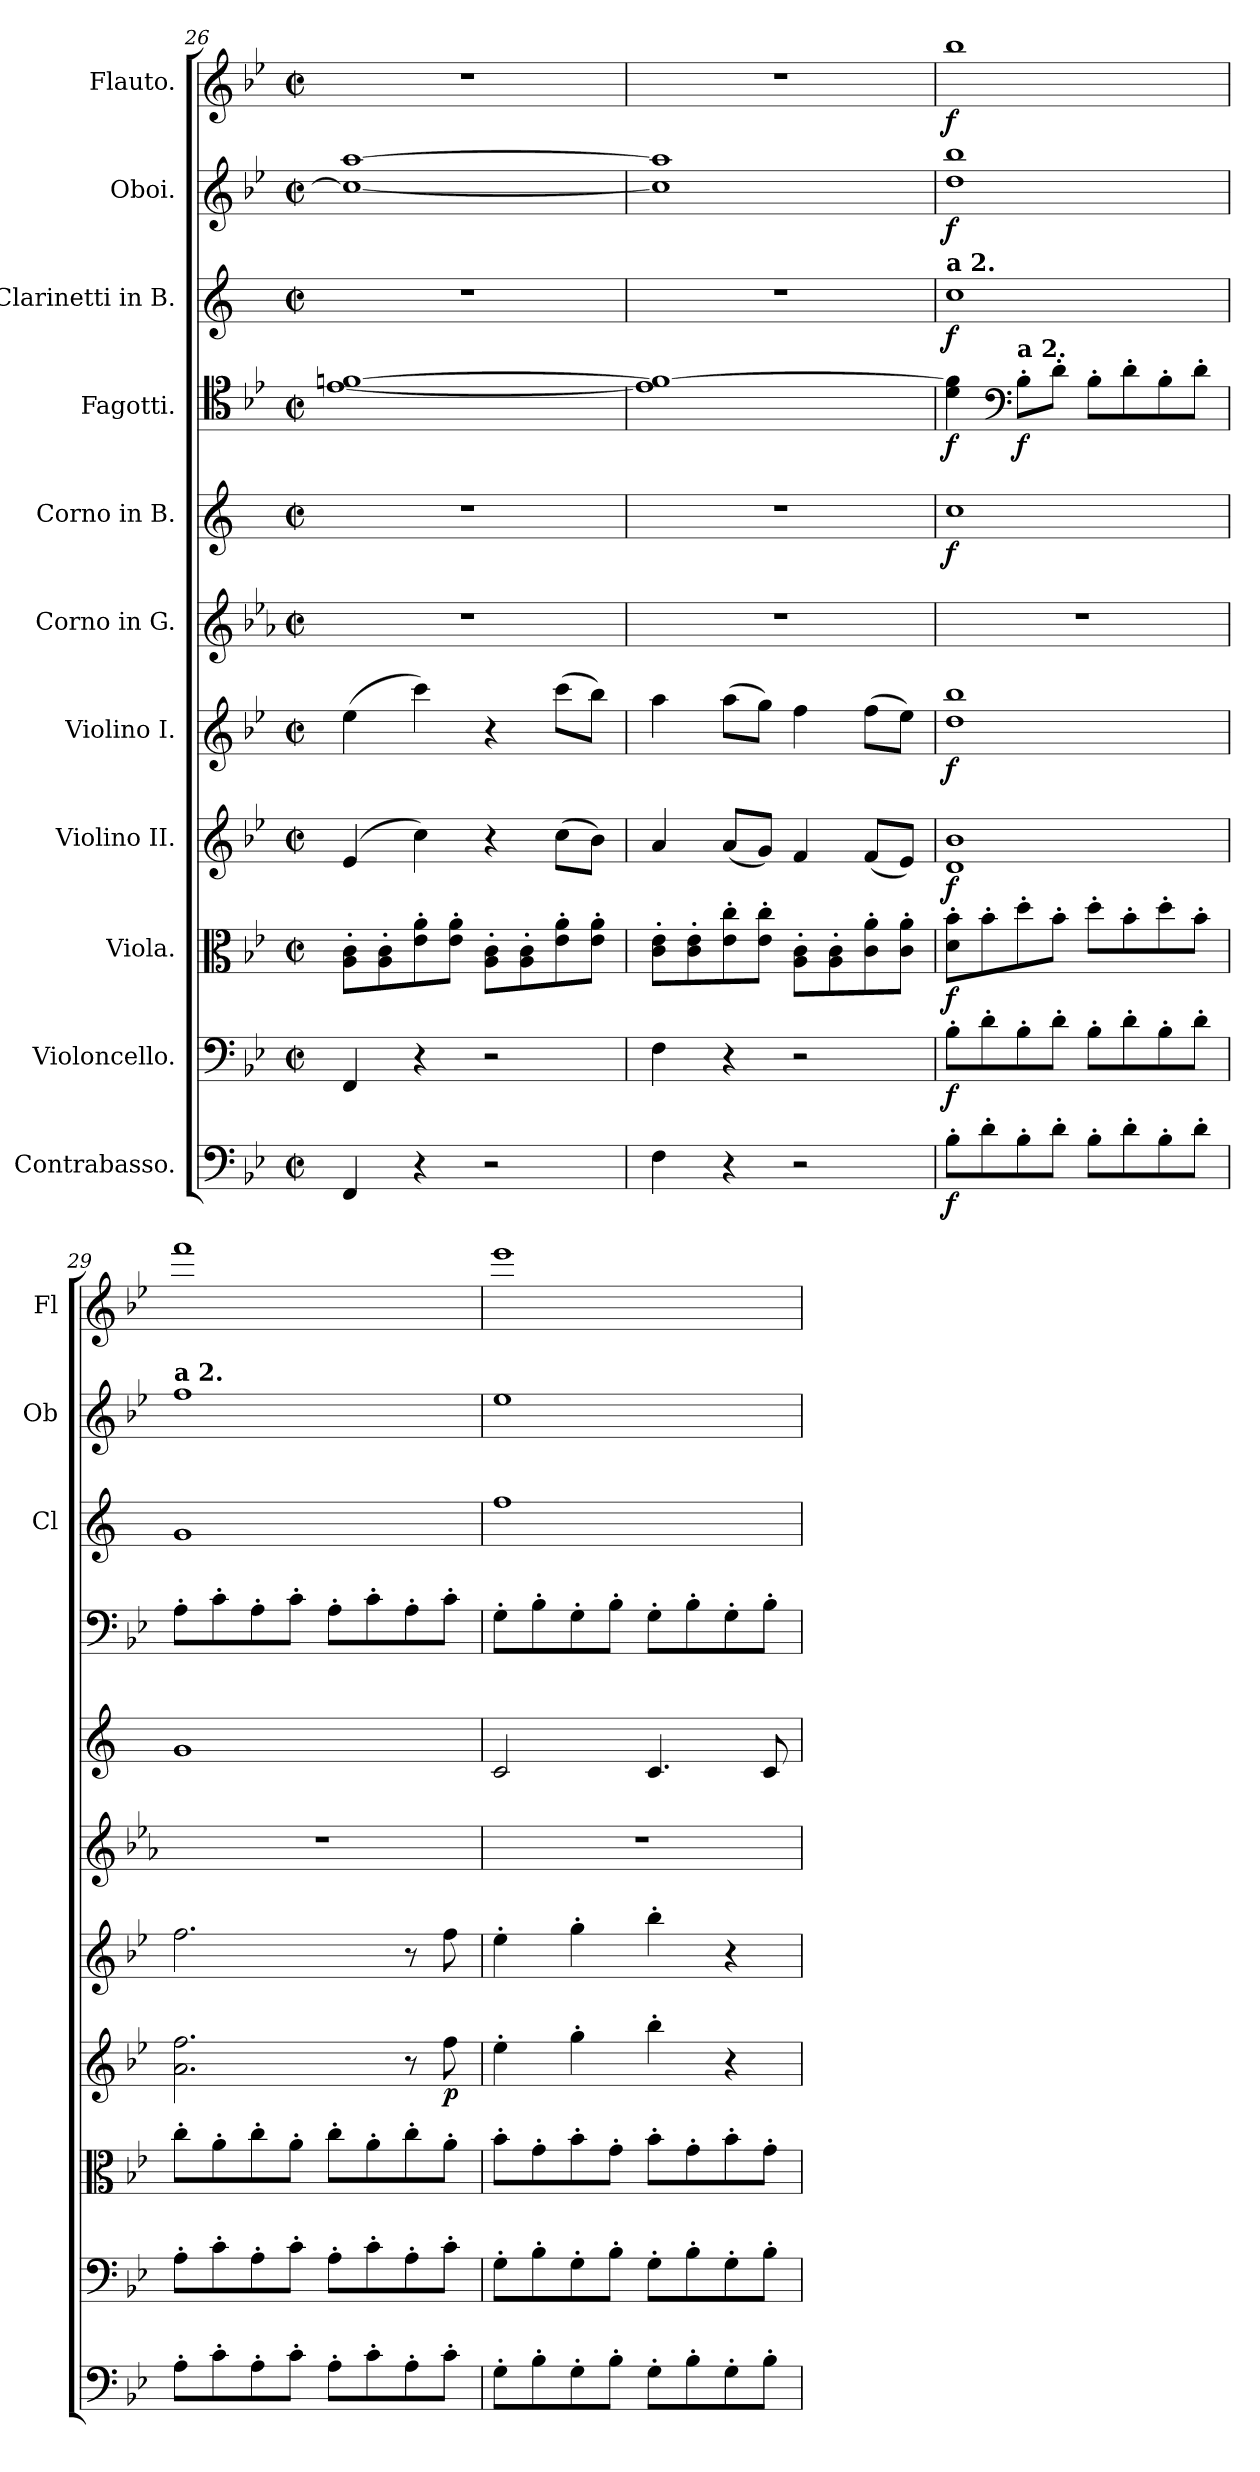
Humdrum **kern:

**kern	**dynam	**kern	**dynam	**kern	**dynam	**kern	**dynam	**kern	**dynam	**kern	**kern	**dynam	**kern	**dynam	**kern	**dynam	**kern	**dynam	**kern	**dynam
*part11	*part11	*part10	*part10	*part9	*part9	*part8	*part8	*part7	*part7	*part6	*part5	*part5	*part4	*part4	*part3	*part3	*part2	*part2	*part1	*part1
*staff11	*staff11	*staff10	*staff10	*staff9	*staff9	*staff8	*staff8	*staff7	*staff7	*staff6	*staff5	*staff5	*staff4	*staff4	*staff3	*staff3	*staff2	*staff2	*staff1	*staff1
*I"Contrabasso.	*	*I"Violoncello.	*	*I"Viola.	*	*I"Violino II.	*	*I"Violino I.	*	*I"Corno in G.	*I"Corno in B.	*	*I"Fagotti.	*	*I"Clarinetti in B.	*	*I"Oboi.	*	*I"Flauto.	*
*	*	*	*	*	*	*	*	*	*	*	*	*	*	*	*I'Cl	*	*I'Ob	*	*I'Fl	*
*clefF4	*	*clefF4	*	*clefC3	*	*clefG2	*	*clefG2	*	*clefG2	*clefG2	*	*clefC4	*	*clefG2	*	*clefG2	*	*clefG2	*
*ITrd7c12	*	*	*	*	*	*	*	*	*	*ITrd3c5	*ITrd1c2	*	*	*	*ITrd1c2	*	*	*	*	*
*k[b-e-]	*	*k[b-e-]	*	*k[b-e-]	*	*k[b-e-]	*	*k[b-e-]	*	*k[b-e-]	*k[b-e-]	*	*k[b-e-]	*	*k[b-e-]	*	*k[b-e-]	*	*k[b-e-]	*
*M2/2	*	*M2/2	*	*M2/2	*	*M2/2	*	*M2/2	*	*M2/2	*M2/2	*	*M2/2	*	*M2/2	*	*M2/2	*	*M2/2	*
*met(c|)	*	*met(c|)	*	*met(c|)	*	*met(c|)	*	*met(c|)	*	*met(c|)	*met(c|)	*	*met(c|)	*	*met(c|)	*	*met(c|)	*	*met(c|)	*
=26	=26	=26	=26	=26	=26	=26	=26	=26	=26	=26	=26	=26	=26	=26	=26	=26	=26	=26	=26	=26
4FFF/	.	4FF/	.	8A\' 8c\'L	.	(>4e-/	.	(>4ee-\	.	1r	1r	.	[1e- [1fn	.	1r	.	1cc_ [1aa	.	1r	.
.	.	.	.	8A\' 8c\'	.	.	.	.	.	.	.	.	.	.	.	.	.	.	.	.
4r	.	4r	.	8e-\' 8a\'	.	4cc\)	.	4ccc\)	.	.	.	.	.	.	.	.	.	.	.	.
.	.	.	.	8e-\' 8a\'J	.	.	.	.	.	.	.	.	.	.	.	.	.	.	.	.
2r	.	2r	.	8A\' 8c\'L	.	4r	.	4r	.	.	.	.	.	.	.	.	.	.	.	.
.	.	.	.	8A\' 8c\'	.	.	.	.	.	.	.	.	.	.	.	.	.	.	.	.
.	.	.	.	8e-\' 8a\'	.	(>8cc\L	.	(>8ccc\L	.	.	.	.	.	.	.	.	.	.	.	.
.	.	.	.	8e-\' 8a\'J	.	8b-\J)	.	8bb-\J)	.	.	.	.	.	.	.	.	.	.	.	.
=27	=27	=27	=27	=27	=27	=27	=27	=27	=27	=27	=27	=27	=27	=27	=27	=27	=27	=27	=27	=27
4FF\	.	4F\	.	8c\' 8e-\'L	.	4a/	.	4aa\	.	1r	1r	.	1e-] 1f_	.	1r	.	1cc] 1aa]	.	1r	.
.	.	.	.	8c\' 8e-\'	.	.	.	.	.	.	.	.	.	.	.	.	.	.	.	.
4r	.	4r	.	8e-\' 8cc\'	.	(<8a/L	.	(>8aa\L	.	.	.	.	.	.	.	.	.	.	.	.
.	.	.	.	8e-\' 8cc\'J	.	8g/J)	.	8gg\J)	.	.	.	.	.	.	.	.	.	.	.	.
2r	.	2r	.	8A\' 8c\'L	.	4f/	.	4ff\	.	.	.	.	.	.	.	.	.	.	.	.
.	.	.	.	8A\' 8c\'	.	.	.	.	.	.	.	.	.	.	.	.	.	.	.	.
.	.	.	.	8c\' 8a\'	.	(<8f/L	.	(>8ff\L	.	.	.	.	.	.	.	.	.	.	.	.
.	.	.	.	8c\' 8a\'J	.	8e-/J)	.	8ee-\J)	.	.	.	.	.	.	.	.	.	.	.	.
=28	=28	=28	=28	=28	=28	=28	=28	=28	=28	=28	=28	=28	=28	=28	=28	=28	=28	=28	=28	=28
!	!	!	!	!	!	!	!	!	!	!	!	!	!	!	!LO:TX:a:B:t=a 2.	!	!	!	!	!
!	!LO:DY:b	!	!LO:DY:b	!	!LO:DY:b	!	!LO:DY:b	!	!LO:DY:b	!	!	!LO:DY:b	!	!LO:DY:b	!	!LO:DY:b	!	!LO:DY:b	!	!LO:DY:b
8BB-'\L	f	8B-'\L	f	8d\' 8b-\'L	f	1d 1b-	f	1dd 1bb-	f	1r	1b-	f	4d\ 4f\]	f	1b-	f	1dd 1bb-	f	1bb-	f
8D'\	.	8d'\	.	8b-'\	.	.	.	.	.	.	.	.	.	.	.	.	.	.	.	.
*	*	*	*	*	*	*	*	*	*	*	*	*	*clefF4	*	*	*	*	*	*	*
!	!	!	!	!	!	!	!	!	!	!	!	!	!LO:TX:a:B:t=a 2.	!	!	!	!	!	!	!
!	!	!	!	!	!	!	!	!	!	!	!	!	!	!LO:DY:b	!	!	!	!	!	!
8BB-'\	.	8B-'\	.	8dd'\	.	.	.	.	.	.	.	.	8B-'\L	f	.	.	.	.	.	.
8D'\J	.	8d'\J	.	8b-'\J	.	.	.	.	.	.	.	.	8d'\J	.	.	.	.	.	.	.
8BB-'\L	.	8B-'\L	.	8dd'\L	.	.	.	.	.	.	.	.	8B-'\L	.	.	.	.	.	.	.
8D'\	.	8d'\	.	8b-'\	.	.	.	.	.	.	.	.	8d'\	.	.	.	.	.	.	.
8BB-'\	.	8B-'\	.	8dd'\	.	.	.	.	.	.	.	.	8B-'\	.	.	.	.	.	.	.
8D'\J	.	8d'\J	.	8b-'\J	.	.	.	.	.	.	.	.	8d'\J	.	.	.	.	.	.	.
=29	=29	=29	=29	=29	=29	=29	=29	=29	=29	=29	=29	=29	=29	=29	=29	=29	=29	=29	=29	=29
!	!	!	!	!	!	!	!	!	!	!	!	!	!	!	!	!	!LO:TX:a:B:t=a 2.	!	!	!
8AA'\L	.	8A'\L	.	8cc'\L	.	2.a\ 2.ff\	.	2.ff\	.	1r	1f	.	8A'\L	.	1f	.	1ff	.	1fff	.
8C'\	.	8c'\	.	8a'\	.	.	.	.	.	.	.	.	8c'\	.	.	.	.	.	.	.
8AA'\	.	8A'\	.	8cc'\	.	.	.	.	.	.	.	.	8A'\	.	.	.	.	.	.	.
8C'\J	.	8c'\J	.	8a'\J	.	.	.	.	.	.	.	.	8c'\J	.	.	.	.	.	.	.
8AA'\L	.	8A'\L	.	8cc'\L	.	.	.	.	.	.	.	.	8A'\L	.	.	.	.	.	.	.
8C'\	.	8c'\	.	8a'\	.	.	.	.	.	.	.	.	8c'\	.	.	.	.	.	.	.
8AA'\	.	8A'\	.	8cc'\	.	8r	.	8r	.	.	.	.	8A'\	.	.	.	.	.	.	.
!	!	!	!	!	!	!	!LO:DY:b	!	!	!	!	!	!	!	!	!	!	!	!	!
8C'\J	.	8c'\J	.	8a'\J	.	8ff\	p	8ff\	.	.	.	.	8c'\J	.	.	.	.	.	.	.
=30	=30	=30	=30	=30	=30	=30	=30	=30	=30	=30	=30	=30	=30	=30	=30	=30	=30	=30	=30	=30
8GG'\L	.	8G'\L	.	8b-'\L	.	4ee-'\	.	4ee-'\	.	1r	2B-/	.	8G'\L	.	1ee-	.	1ee-	.	1eee-	.
8BB-'\	.	8B-'\	.	8g'\	.	.	.	.	.	.	.	.	8B-'\	.	.	.	.	.	.	.
8GG'\	.	8G'\	.	8b-'\	.	4gg'\	.	4gg'\	.	.	.	.	8G'\	.	.	.	.	.	.	.
8BB-'\J	.	8B-'\J	.	8g'\J	.	.	.	.	.	.	.	.	8B-'\J	.	.	.	.	.	.	.
8GG'\L	.	8G'\L	.	8b-'\L	.	4bb-'\	.	4bb-'\	.	.	4.B-/	.	8G'\L	.	.	.	.	.	.	.
8BB-'\	.	8B-'\	.	8g'\	.	.	.	.	.	.	.	.	8B-'\	.	.	.	.	.	.	.
8GG'\	.	8G'\	.	8b-'\	.	4r	.	4r	.	.	.	.	8G'\	.	.	.	.	.	.	.
8BB-'\J	.	8B-'\J	.	8g'\J	.	.	.	.	.	.	8B-/	.	8B-'\J	.	.	.	.	.	.	.
=	=	=	=	=	=	=	=	=	=	=	=	=	=	=	=	=	=	=	=	=
*-	*-	*-	*-	*-	*-	*-	*-	*-	*-	*-	*-	*-	*-	*-	*-	*-	*-	*-	*-	*-
